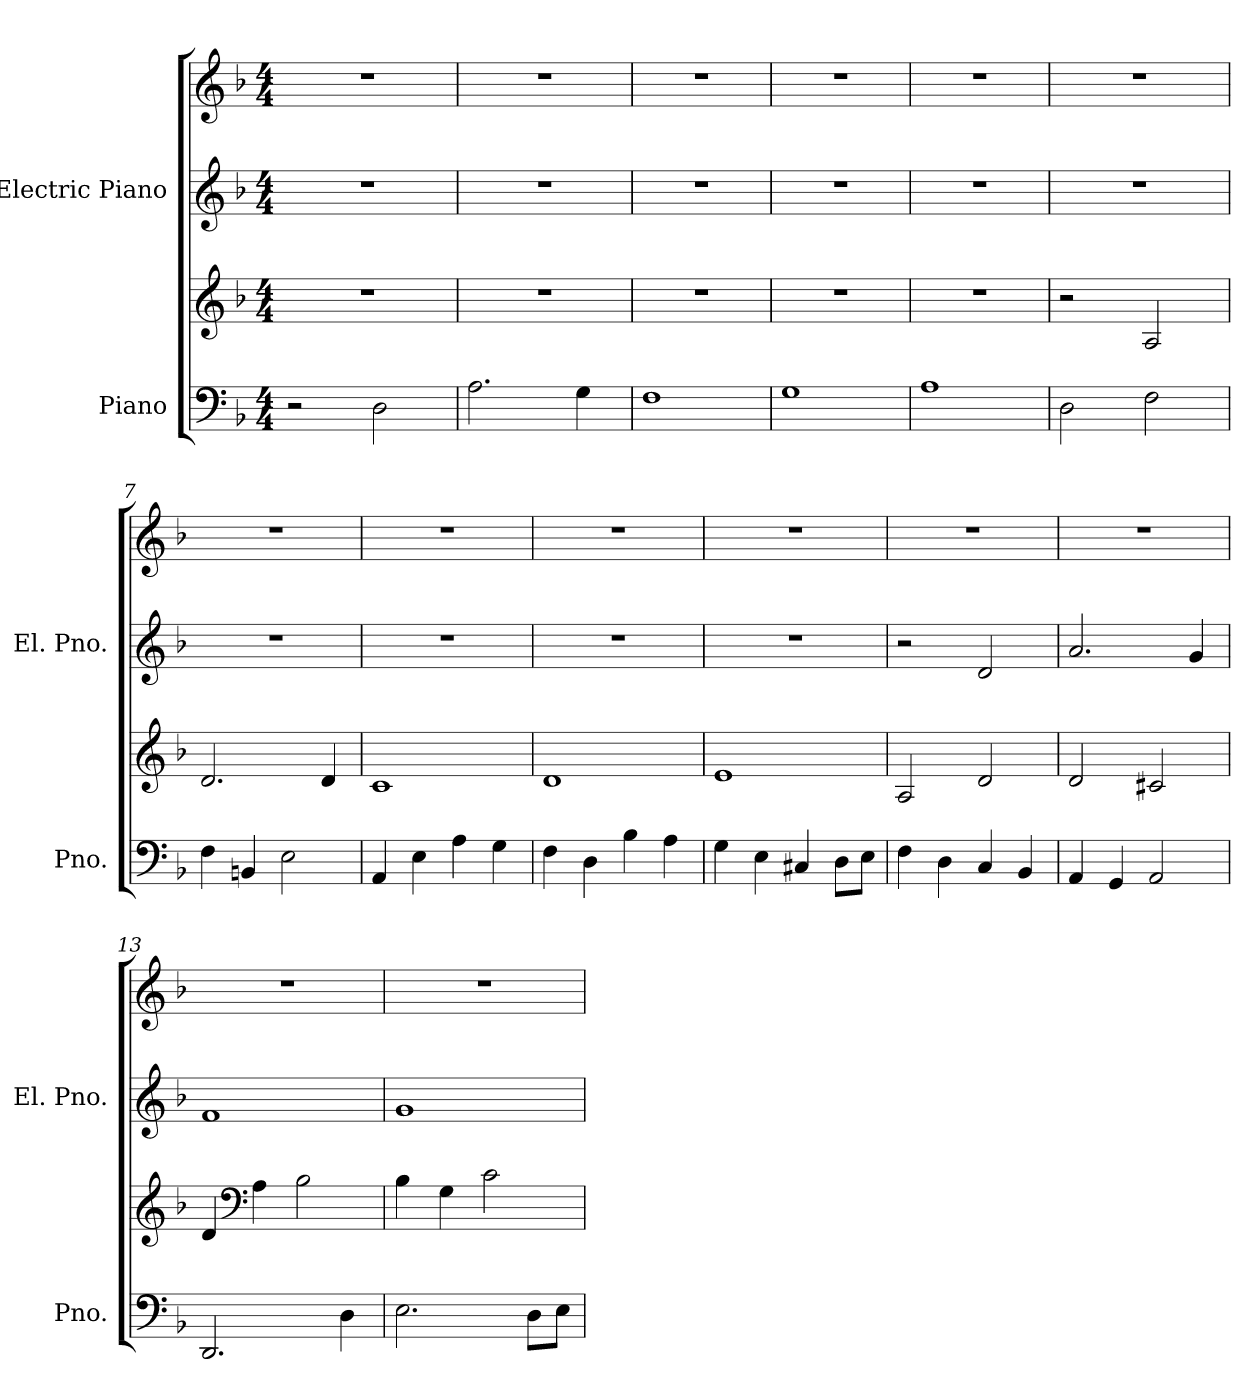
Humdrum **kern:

**kern	**kern	**kern	**kern
*part2	*part2	*part1	*part1
*staff4	*staff3	*staff2	*staff1
*I"Piano	*	*I"Electric Piano	*
*I'Pno.	*	*I'El. Pno.	*
*clefF4	*clefG2	*clefG2	*clefG2
*k[b-]	*k[b-]	*k[b-]	*k[b-]
*M4/4	*M4/4	*M4/4	*M4/4
*MM100	*MM100	*MM100	*MM100
=1	=1	=1	=1
2r	1r	1r	1r
2D\	.	.	.
=2	=2	=2	=2
2.A\	1r	1r	1r
4G\	.	.	.
=3	=3	=3	=3
1F	1r	1r	1r
=4	=4	=4	=4
1G	1r	1r	1r
=5	=5	=5	=5
1A	1r	1r	1r
=6	=6	=6	=6
2D\	2r	1r	1r
2F\	2A/	.	.
=7	=7	=7	=7
4F\	2.d/	1r	1r
4BBn/	.	.	.
2E\	.	.	.
.	4d/	.	.
=8	=8	=8	=8
4AA/	1c	1r	1r
4E\	.	.	.
4A\	.	.	.
4G\	.	.	.
=9	=9	=9	=9
4F\	1d	1r	1r
4D\	.	.	.
4B-\	.	.	.
4A\	.	.	.
!!LO:LB:g=z
=10	=10	=10	=10
4G\	1e	1r	1r
4E\	.	.	.
4C#X/	.	.	.
8D\L	.	.	.
8E\J	.	.	.
=11	=11	=11	=11
4F\	2A/	2r	1r
4D\	.	.	.
4C/	2d/	2d/	.
4BB-/	.	.	.
=12	=12	=12	=12
4AA/	2d/	2.a/	1r
4GG/	.	.	.
2AA/	2c#X/	.	.
.	.	4g/	.
=13	=13	=13	=13
2.DD/	4d/	1f	1r
*	*clefF4	*	*
.	4A\	.	.
.	2B-\	.	.
4D\	.	.	.
=14	=14	=14	=14
2.E\	4B-\	1g	1r
.	4G\	.	.
.	2c\	.	.
8D\L	.	.	.
8E\J	.	.	.
=	=	=	=
*-	*-	*-	*-
